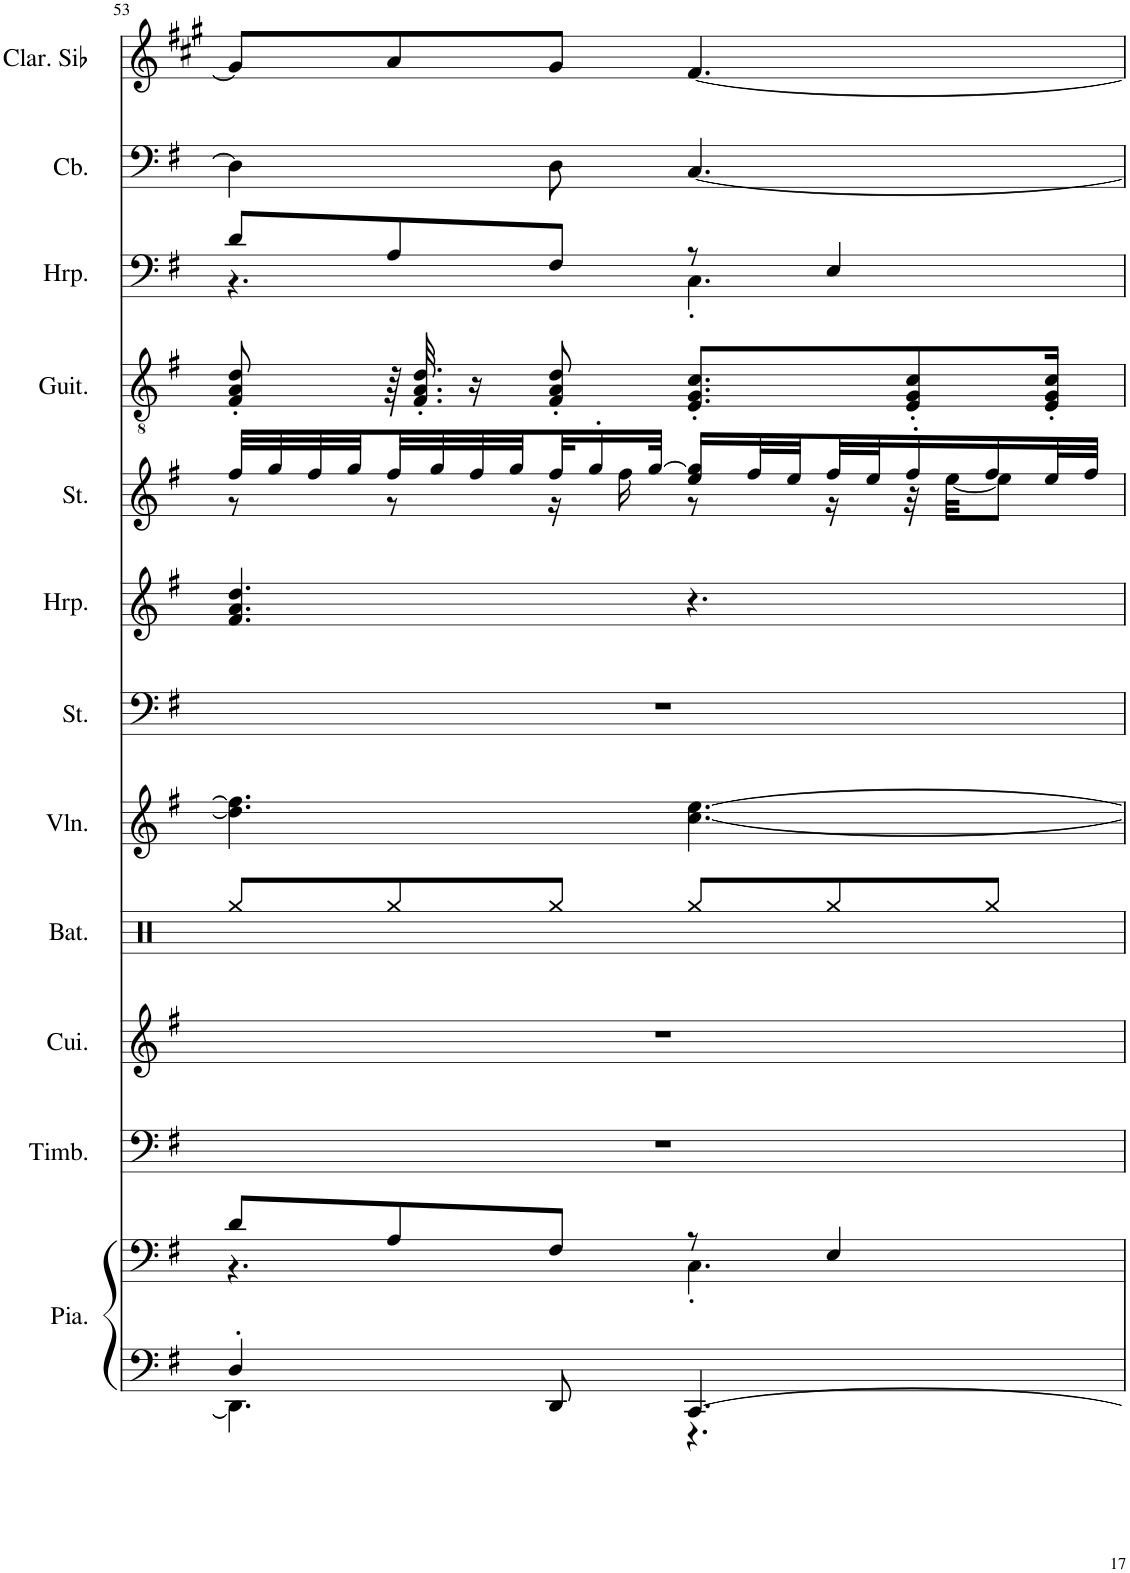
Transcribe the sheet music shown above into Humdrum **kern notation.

**kern	**kern	**kern	**kern	**kern	**kern	**kern	**kern	**kern	**kern	**kern	**kern	**kern
*part12	*part12	*part11	*part10	*part9	*part8	*part7	*part6	*part5	*part4	*part3	*part2	*part1
*staff13	*staff12	*staff11	*staff10	*staff9	*staff8	*staff7	*staff6	*staff5	*staff4	*staff3	*staff2	*staff1
*I"Piano, Bright Acoustic Piano	*	*I"Timbales, Timpani Ensemble	*I"Cuivres, Brass Section	*I"Batterie, Drums	*I"Violon, Tremolo Strings	*I"Cordes, String Ensemble 2	*I"Harpe	*I"Cordes, String Ensemble 2	*I"Guitare classique, Acoustic Guitar (nylon)	*I"Harpe, Orchestral Harp	*I"Contrebasse, Acoustic Bass	*I"Clarinette en Sib
*I'Pia.	*	*I'Timb.	*I'Cui.	*I'Bat.	*I'Vln.	*I'St.	*I'Hrp.	*I'St.	*I'Guit.	*I'Hrp.	*I'Cb.	*I'Clar. Sib
!!LO:PB:g=z
*clefF4	*clefF4	*clefF4	*clefG2	*clefX	*clefG2	*clefF4	*clefG2	*clefG2	*clefGv2	*clefF4	*clefF4	*clefG2
*	*	*	*	*	*	*	*	*	*	*	*Trd7c12	*Trd1c2
*k[f#]	*k[f#]	*k[f#]	*k[f#]	*k[]	*k[f#]	*k[f#]	*k[f#]	*k[f#]	*k[f#]	*k[f#]	*k[f#]	*k[f#c#g#]
*M6/8	*M6/8	*M6/8	*M6/8	*M6/8	*M6/8	*M6/8	*M6/8	*M6/8	*M6/8	*M6/8	*M6/8	*M6/8
=53	=53	=53	=53	=53	=53	=53	=53	=53	=53	=53	=53	=53
*^	*^	*	*	*	*	*	*	*^	*	*^	*	*
4D'/	4.DD\]	8d/L	4.r	2.r	2.r	8Rgg/L	4.dd\] 4.ff#\]	2.r	4.f#/ 4.a/ 4.dd/	32ff#/LLL	8r	8F#/' 8A/' 8d/'	8d/L	4.r	4D\]	8g#/L]
.	.	.	.	.	.	.	.	.	.	32gg/	.	.	.	.	.	.
.	.	.	.	.	.	.	.	.	.	32ff#/	.	.	.	.	.	.
.	.	.	.	.	.	.	.	.	.	32gg/	.	.	.	.	.	.
.	.	8A/	.	.	.	8Rgg/	.	.	.	32ff#/	8r	64r	8A/	.	.	8a/
.	.	.	.	.	.	.	.	.	.	.	.	32.F#/' 32.A/' 32.d/'	.	.	.	.
.	.	.	.	.	.	.	.	.	.	32gg/	.	.	.	.	.	.
.	.	.	.	.	.	.	.	.	.	32ff#/	.	16r	.	.	.	.
.	.	.	.	.	.	.	.	.	.	32gg/	.	.	.	.	.	.
8DD/	.	8F#/J	.	.	.	8Rgg/J	.	.	.	32ff#/J	16r	8F#/' 8A/' 8d/'	8F#/J	.	8D\	8g#/J
.	.	.	.	.	.	.	.	.	.	16gg'/	.	.	.	.	.	.
.	.	.	.	.	.	.	.	.	.	.	16ff#\	.	.	.	.	.
.	.	.	.	.	.	.	.	.	.	[32gg/JJk	.	.	.	.	.	.
[4.CC/	4.r	8r	4.C'\	.	.	8Rgg/L	[4.cc\ [4.ee\	.	4.r	16ee/ 16gg/]LL	8r	8.E/' 8.G/' 8.c/'L	8r	4.C'\	[4.C/	[4.f#/
.	.	.	.	.	.	.	.	.	.	32ff#/L	.	.	.	.	.	.
.	.	.	.	.	.	.	.	.	.	32ee/	.	.	.	.	.	.
.	.	4E/	.	.	.	8Rgg/	.	.	.	32ff#/	16r	.	4E/	.	.	.
.	.	.	.	.	.	.	.	.	.	32ee/J	.	.	.	.	.	.
.	.	.	.	.	.	.	.	.	.	16ff#'/	32r	8E/' 8G/' 8c/'	.	.	.	.
.	.	.	.	.	.	.	.	.	.	.	[32ee\KKL	.	.	.	.	.
.	.	.	.	.	.	8Rgg/J	.	.	.	16ff#/	8ee\J]	.	.	.	.	.
.	.	.	.	.	.	.	.	.	.	32ee/L	.	16E/' 16G/' 16c/'Jk	.	.	.	.
.	.	.	.	.	.	.	.	.	.	32ff#/JJJ	.	.	.	.	.	.
*v	*v	*	*	*	*	*	*	*	*	*v	*v	*	*v	*v	*	*
*	*v	*v	*	*	*	*	*	*	*	*	*	*	*
=	=	=	=	=	=	=	=	=	=	=	=	=
*-	*-	*-	*-	*-	*-	*-	*-	*-	*-	*-	*-	*-
